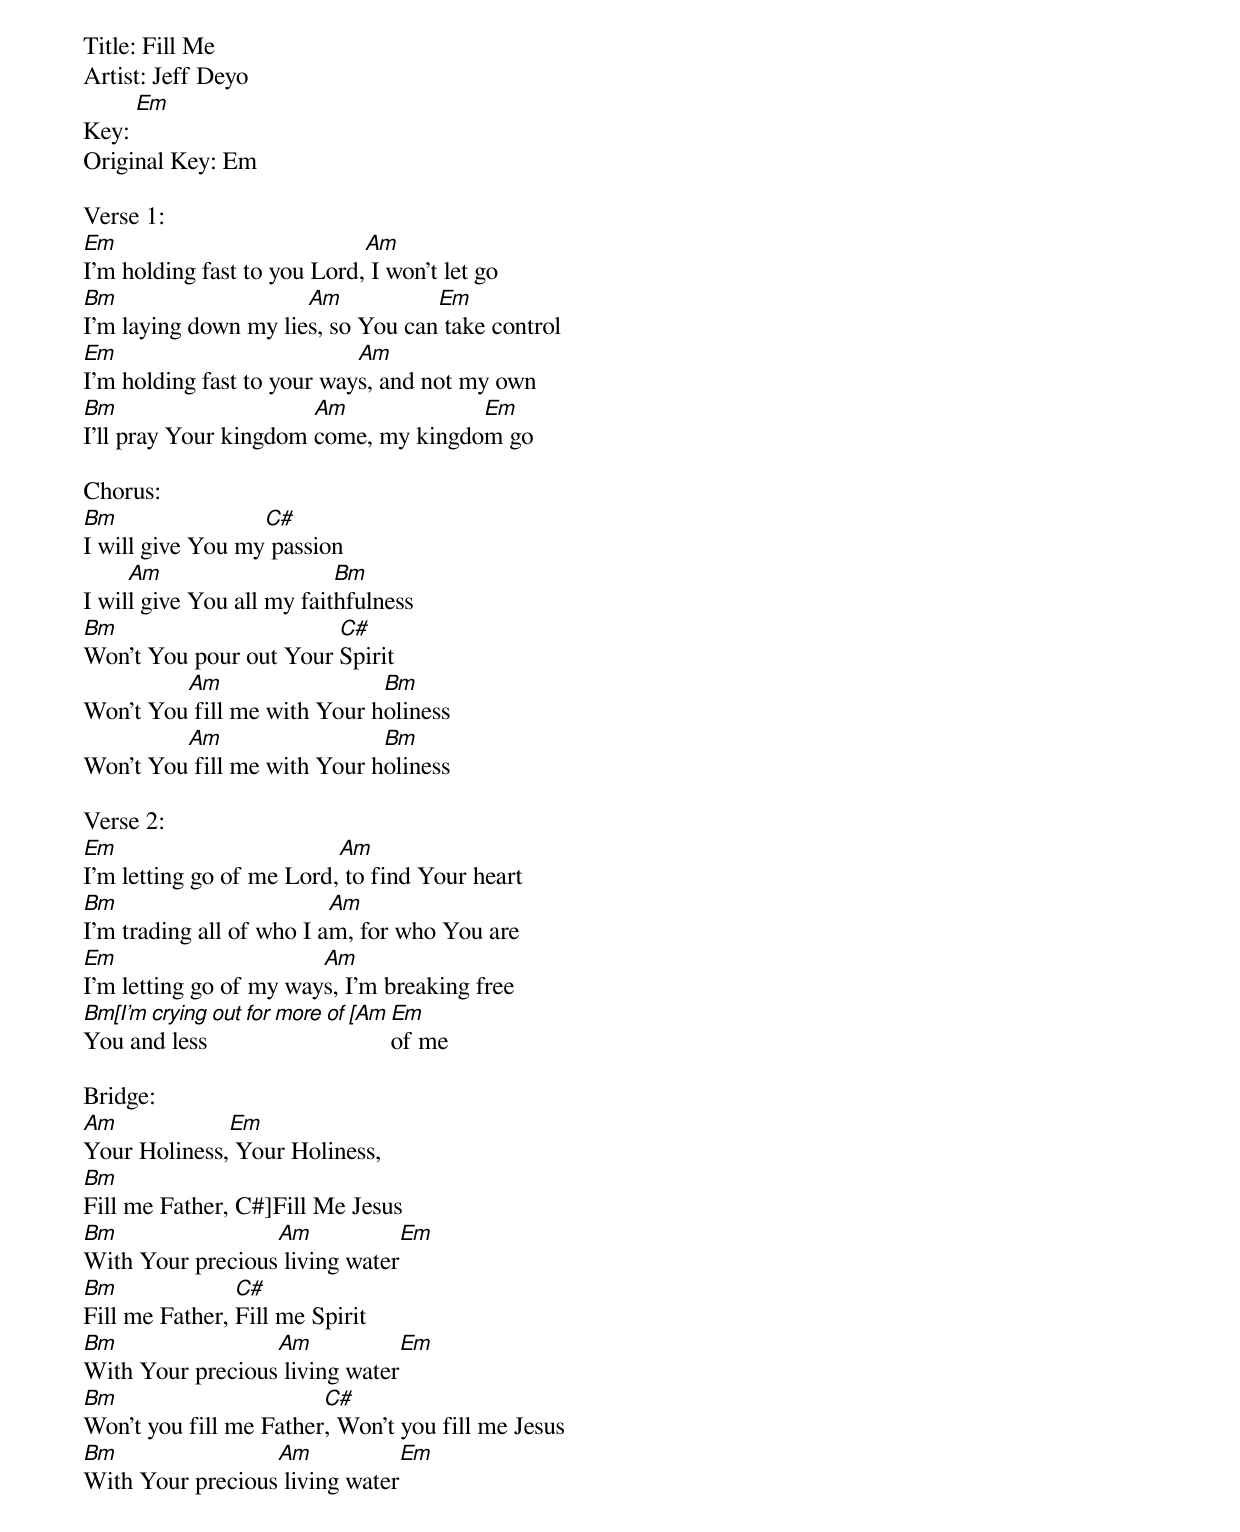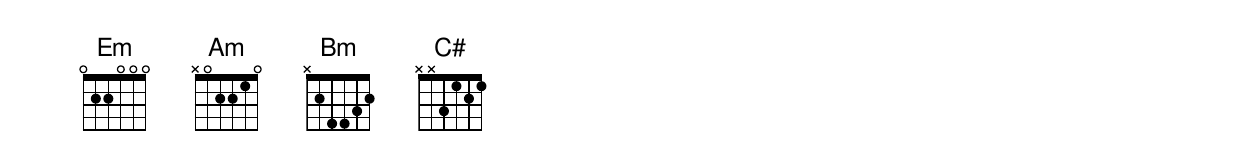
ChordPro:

Title: Fill Me
Artist: Jeff Deyo
Key: [Em]
Original Key: Em

Verse 1:
[Em]I'm holding fast to you Lord,[Am] I won't let go
[Bm]I'm laying down my lie[Am]s, so You can[Em] take control
[Em]I'm holding fast to your way[Am]s, and not my own
[Bm]I'll pray Your kingdom [Am]come, my kingdo[Em]m go

Chorus:
[Bm]I will give You my[C#] passion
I wil[Am]l give You all my fait[Bm]hfulness
[Bm]Won't You pour out Your [C#]Spirit
Won't You[Am] fill me with Your h[Bm]oliness
Won't You[Am] fill me with Your h[Bm]oliness

Verse 2:
[Em]I'm letting go of me Lord,[Am] to find Your heart
[Bm]I'm trading all of who I a[Am]m, for who You are
[Em]I'm letting go of my way[Am]s, I'm breaking free
[Bm[I'm crying out for more of [Am]You and less [Em]of me

Bridge:
[Am]Your Holiness,[Em] Your Holiness,
[Bm]Fill me Father, C#]Fill Me Jesus
[Bm]With Your precious[Am] living water[Em]
[Bm]Fill me Father, [C#]Fill me Spirit
[Bm]With Your precious[Am] living water[Em]
[Bm]Won't you fill me Father[C#], Won't you fill me Jesus
[Bm]With Your precious[Am] living water[Em]
